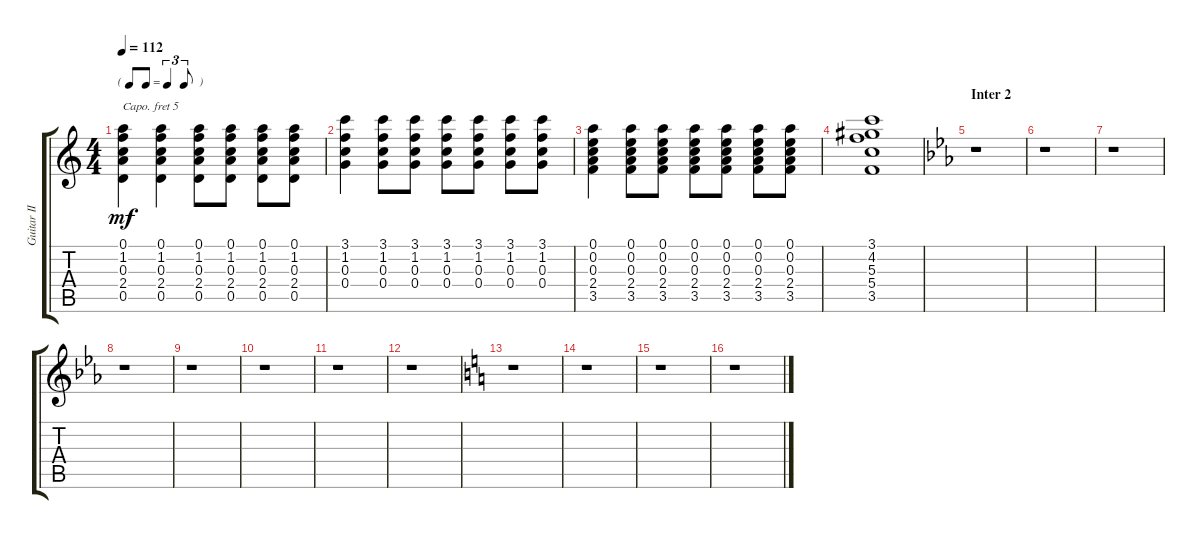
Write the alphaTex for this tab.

\track ("Guitar II" "Guitar II") {instrument acousticguitarsteel}
\staff {score tabs}
\capo 5
\tuning (E4 B3 G3 D3 A2 E2) {hide}
\ts (4 4)
\tf triplet8th
\tempo 112
\clef g2
\ks c
(0.1 1.2 0.3 2.4 0.5).4{dy mf} (0.1 1.2 0.3 2.4 0.5).4 (0.1 1.2 0.3 2.4 0.5).8 (0.1 1.2 0.3 2.4 0.5).8 (0.1 1.2 0.3 2.4 0.5).8 (0.1 1.2 0.3 2.4 0.5).8 |
(3.1 1.2 0.3 0.4).4 (3.1 1.2 0.3 0.4).8 (3.1 1.2 0.3 0.4).8 (3.1 1.2 0.3 0.4).8 (3.1 1.2 0.3 0.4).8 (3.1 1.2 0.3 0.4).8 (3.1 1.2 0.3 0.4).8 |
(0.1 0.2 0.3 2.4 3.5).4 (0.1 0.2 0.3 2.4 3.5).8 (0.1 0.2 0.3 2.4 3.5).8 (0.1 0.2 0.3 2.4 3.5).8 (0.1 0.2 0.3 2.4 3.5).8 (0.1 0.2 0.3 2.4 3.5).8 (0.1 0.2 0.3 2.4 3.5).8 |
(3.1 4.2 5.3 5.4 3.5).1 |
\section ("" "Inter 2")
\ks eb
r.1 |
r.1 |
r.1 |
r.1 |
r.1 |
r.1 |
r.1 |
r.1 |
\ks c
r.1 |
r.1 |
r.1 |
r.1
